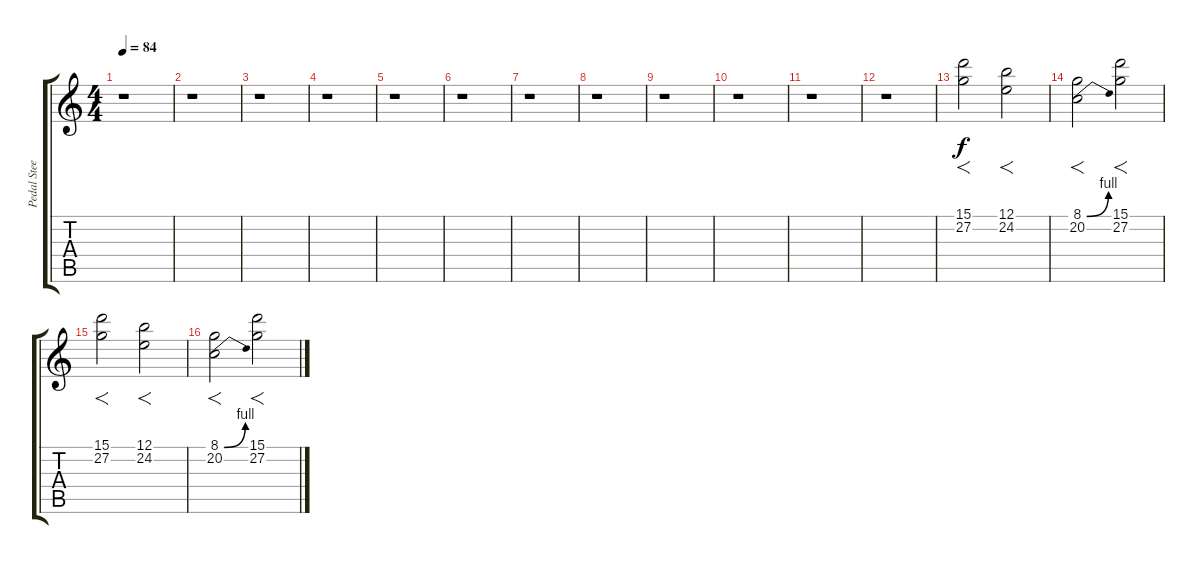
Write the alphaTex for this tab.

\track ("Pedal Steel Gtr." "Pedal Stee") {instrument viola}
\staff {score tabs}
\tuning (E4 B3 G3 D3 A2 E2) {hide}
\ts (4 4)
\tempo 84
\clef g2
\ks c
r.1{dy f instrument viola} |
r.1 |
r.1 |
r.1 |
r.1 |
r.1 |
r.1 |
r.1 |
r.1 |
r.1 |
r.1 |
r.1 |
(15.1 27.2).2{f} (12.1 24.2).2{f} |
(8.1{be (bend 0 0 60 4)} 20.2).2{f} (15.1 27.2).2{f} |
(15.1 27.2).2{f} (12.1 24.2).2{f} |
(8.1{be (bend 0 0 60 4)} 20.2).2{f} (15.1 27.2).2{f}
